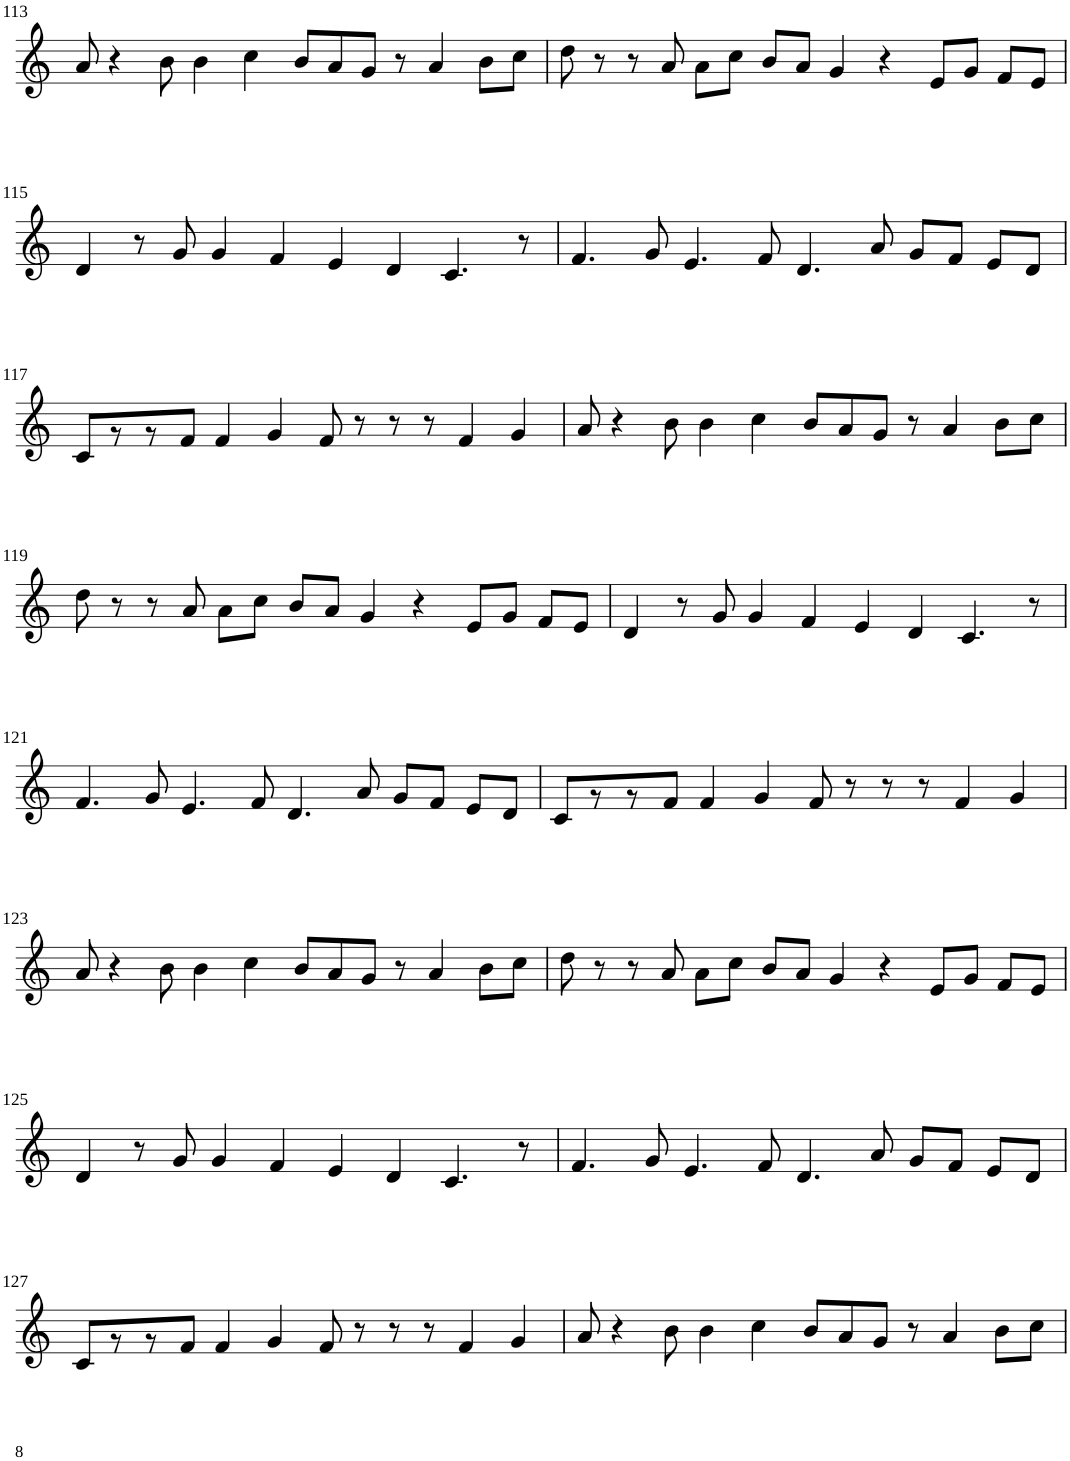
**kern
*part1
*staff1
*I"Violin
!!LO:PB:g=z
*clefG2
*k[]
*M8/4
=113
8a/
4r
8b\
4b\
4cc\
8b/L
8a/
8g/J
8r
4a/
8b\L
8cc\J
=114
8dd\
8r
8r
8a/
8a\L
8cc\J
8b/L
8a/J
4g/
4r
8e/L
8g/J
8f/L
8e/J
!!LO:LB:g=z
=115
4d/
8r
8g/
4g/
4f/
4e/
4d/
4.c/
8r
=116
4.f/
8g/
4.e/
8f/
4.d/
8a/
8g/L
8f/J
8e/L
8d/J
!!LO:LB:g=z
=117
8c/L
8r
8r
8f/J
4f/
4g/
8f/
8r
8r
8r
4f/
4g/
=118
8a/
4r
8b\
4b\
4cc\
8b/L
8a/
8g/J
8r
4a/
8b\L
8cc\J
!!LO:LB:g=z
=119
8dd\
8r
8r
8a/
8a\L
8cc\J
8b/L
8a/J
4g/
4r
8e/L
8g/J
8f/L
8e/J
=120
4d/
8r
8g/
4g/
4f/
4e/
4d/
4.c/
8r
!!LO:LB:g=z
=121
4.f/
8g/
4.e/
8f/
4.d/
8a/
8g/L
8f/J
8e/L
8d/J
=122
8c/L
8r
8r
8f/J
4f/
4g/
8f/
8r
8r
8r
4f/
4g/
!!LO:LB:g=z
=123
8a/
4r
8b\
4b\
4cc\
8b/L
8a/
8g/J
8r
4a/
8b\L
8cc\J
=124
8dd\
8r
8r
8a/
8a\L
8cc\J
8b/L
8a/J
4g/
4r
8e/L
8g/J
8f/L
8e/J
!!LO:LB:g=z
=125
4d/
8r
8g/
4g/
4f/
4e/
4d/
4.c/
8r
=126
4.f/
8g/
4.e/
8f/
4.d/
8a/
8g/L
8f/J
8e/L
8d/J
!!LO:LB:g=z
=127
8c/L
8r
8r
8f/J
4f/
4g/
8f/
8r
8r
8r
4f/
4g/
=128
8a/
4r
8b\
4b\
4cc\
8b/L
8a/
8g/J
8r
4a/
8b\L
8cc\J
=
*-
